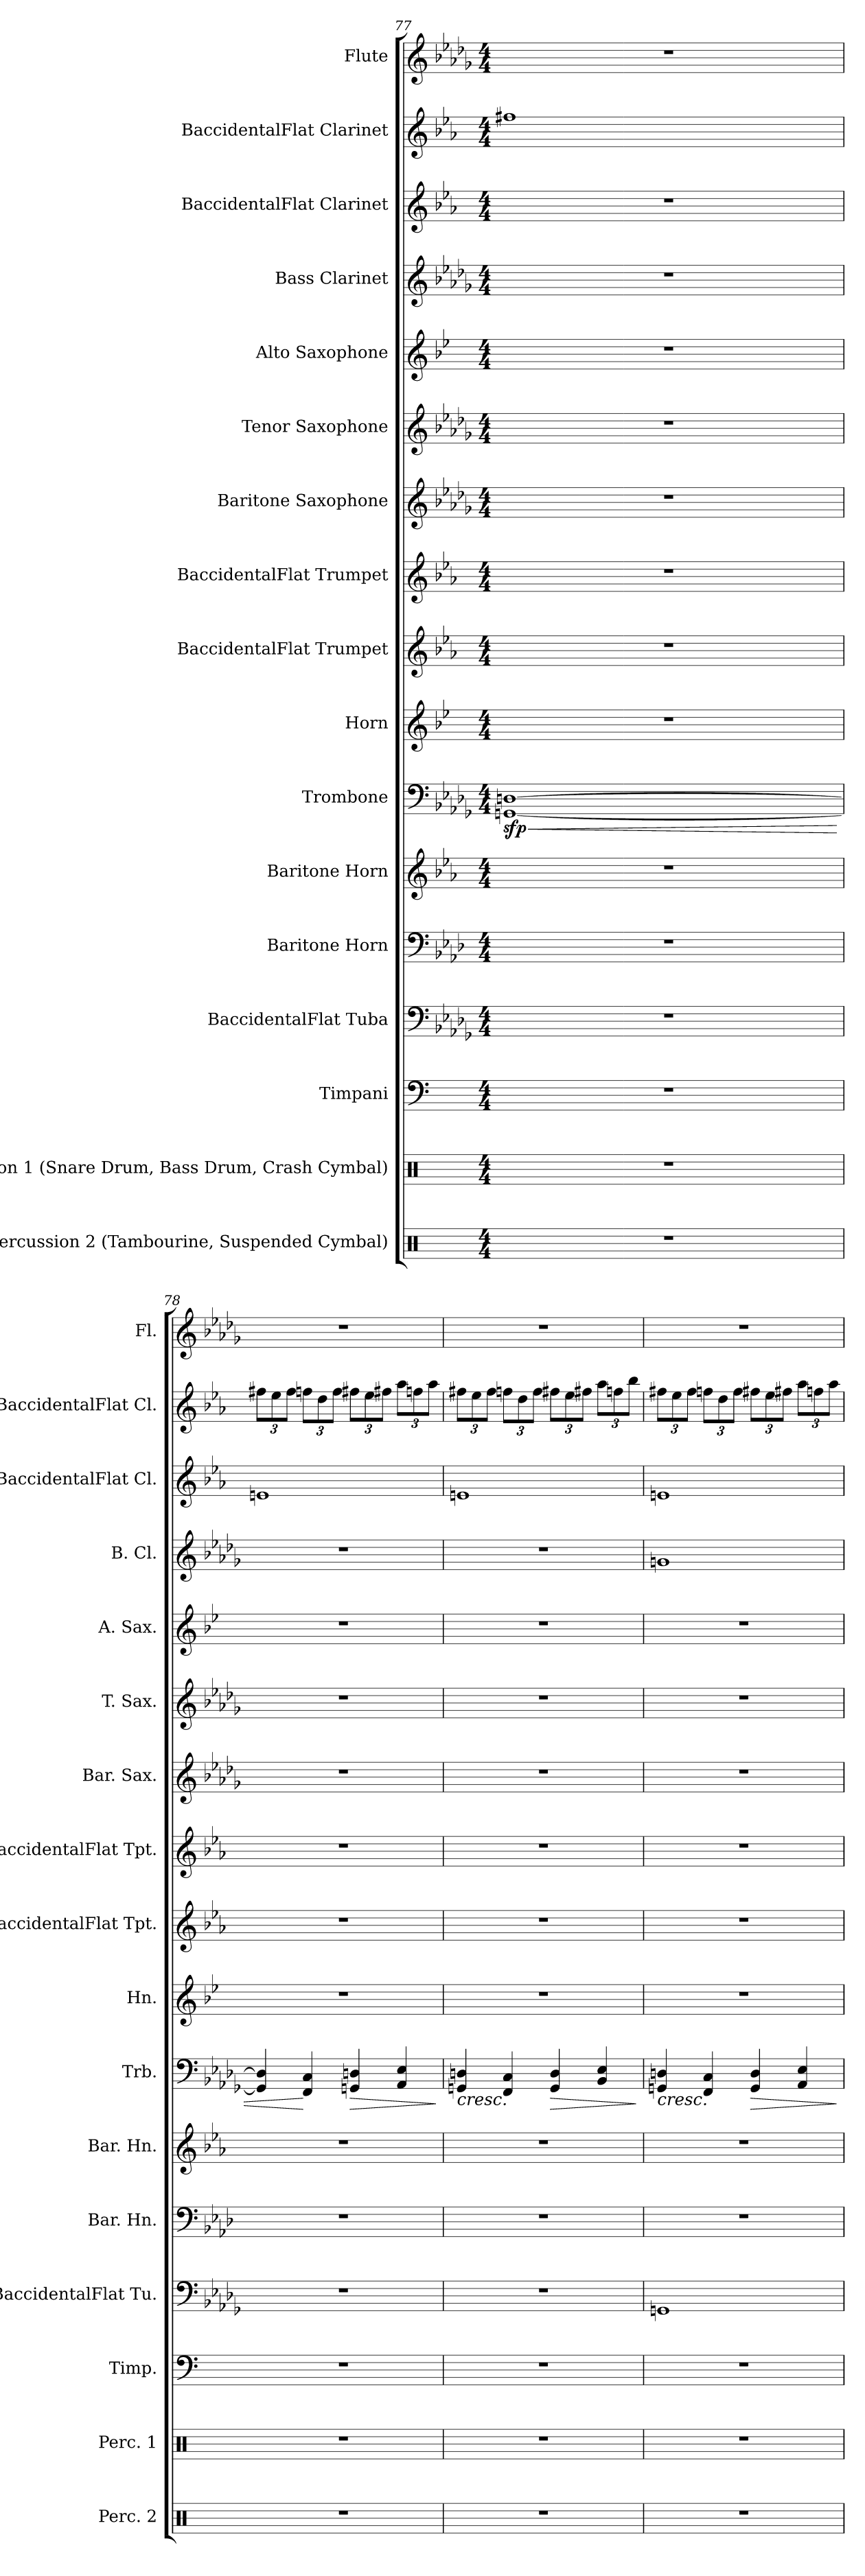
**kern	**kern	**kern	**kern	**kern	**kern	**kern	**dynam	**kern	**kern	**kern	**kern	**kern	**kern	**kern	**kern	**kern	**kern
*part17	*part16	*part15	*part14	*part13	*part12	*part11	*part11	*part10	*part9	*part8	*part7	*part6	*part5	*part4	*part3	*part2	*part1
*staff17	*staff16	*staff15	*staff14	*staff13	*staff12	*staff11	*staff11	*staff10	*staff9	*staff8	*staff7	*staff6	*staff5	*staff4	*staff3	*staff2	*staff1
*I"Percussion 2 (Tambourine, Suspended Cymbal)	*I"Percussion 1 (Snare Drum, Bass Drum, Crash Cymbal)	*I"Timpani	*I"BaccidentalFlat Tuba	*I"Baritone Horn	*I"Baritone Horn	*I"Trombone	*	*I"Horn	*I"BaccidentalFlat Trumpet	*I"BaccidentalFlat Trumpet	*I"Baritone Saxophone	*I"Tenor Saxophone	*I"Alto Saxophone	*I"Bass Clarinet	*I"BaccidentalFlat Clarinet	*I"BaccidentalFlat Clarinet	*I"Flute
*I'Perc. 2	*I'Perc. 1	*I'Timp.	*I'BaccidentalFlat Tu.	*I'Bar. Hn.	*I'Bar. Hn.	*I'Trb.	*	*I'Hn.	*I'BaccidentalFlat Tpt.	*I'BaccidentalFlat Tpt.	*I'Bar. Sax.	*I'T. Sax.	*I'A. Sax.	*I'B. Cl.	*I'BaccidentalFlat Cl.	*I'BaccidentalFlat Cl.	*I'Fl.
*clefX	*clefX	*clefF4	*clefF4	*clefF4	*clefG2	*clefF4	*	*clefG2	*clefG2	*clefG2	*clefG2	*clefG2	*clefG2	*clefG2	*clefG2	*clefG2	*clefG2
*	*	*	*	*ITrd4c7	*ITrd1c2	*	*	*ITrd4c7	*ITrd1c2	*ITrd1c2	*ITrd12c21	*ITrd8c14	*ITrd5c9	*ITrd8c14	*ITrd1c2	*ITrd1c2	*
*k[]	*k[]	*k[]	*k[b-e-a-d-g-]	*k[b-e-a-d-g-]	*k[b-e-a-d-g-]	*k[b-e-a-d-g-]	*	*k[b-e-a-]	*k[b-e-a-d-g-]	*k[b-e-a-d-g-]	*k[b-e-a-d-g-]	*k[b-e-a-d-g-]	*k[b-e-a-d-g-]	*k[b-e-a-d-g-]	*k[b-e-a-d-g-]	*k[b-e-a-d-g-]	*k[b-e-a-d-g-]
*M4/4	*M4/4	*M4/4	*M4/4	*M4/4	*M4/4	*M4/4	*	*M4/4	*M4/4	*M4/4	*M4/4	*M4/4	*M4/4	*M4/4	*M4/4	*M4/4	*M4/4
=77	=77	=77	=77	=77	=77	=77	=77	=77	=77	=77	=77	=77	=77	=77	=77	=77	=77
!	!	!	!	!	!	!	!LO:HP:b	!	!	!	!	!	!	!	!	!	!
!	!	!	!	!	!	!	!LO:DY:n=1:b	!	!	!	!	!	!	!	!	!	!
1r	1r	1r	1r	1r	1r	[1GGn [1Dn	< sfp	1r	1r	1r	1r	1r	1r	1r	1r	1een	1r
=78	=78	=78	=78	=78	=78	=78	=78	=78	=78	=78	=78	=78	=78	=78	=78	=78	=78
*	*	*	*	*	*	*	*	*	*	*	*	*	*	*	*	*Xbrackettup	*
1r	1r	1r	1r	1r	1r	4GG/] 4D/]	.	1r	1r	1r	1r	1r	1r	1r	1dn	12een\L	1r
.	.	.	.	.	.	.	.	.	.	.	.	.	.	.	.	12dd-\	.
.	.	.	.	.	.	.	.	.	.	.	.	.	.	.	.	12ee\J	.
.	.	.	.	.	.	4FF/ 4C/	[	.	.	.	.	.	.	.	.	12ee-X\L	.
.	.	.	.	.	.	.	.	.	.	.	.	.	.	.	.	12cc\	.
.	.	.	.	.	.	.	.	.	.	.	.	.	.	.	.	12ee-\J	.
!	!	!	!	!	!	!	!LO:HP:b	!	!	!	!	!	!	!	!	!	!
.	.	.	.	.	.	4GGn/ 4Dn/	>	.	.	.	.	.	.	.	.	12een\L	.
.	.	.	.	.	.	.	.	.	.	.	.	.	.	.	.	12dd-\	.
.	.	.	.	.	.	.	.	.	.	.	.	.	.	.	.	12een\J	.
.	.	.	.	.	.	4AA-/ 4E-/	.	.	.	.	.	.	.	.	.	12gg-\L	.
.	.	.	.	.	.	.	.	.	.	.	.	.	.	.	.	12ee-X\	.
.	.	.	.	.	.	.	.	.	.	.	.	.	.	.	.	12gg-\J	.
.	.	.	.	.	.	.	]	.	.	.	.	.	.	.	.	.	.
!!LO:PB:g=z
=79	=79	=79	=79	=79	=79	=79	=79	=79	=79	=79	=79	=79	=79	=79	=79	=79	=79
!	!	!	!	!	!	!	!LO:HP:b	!	!	!	!	!	!	!	!	!	!
1r	1r	1r	1r	1r	1r	4GGn/ 4Dn/	<	1r	1r	1r	1r	1r	1r	1r	1dn	12een\L	1r
.	.	.	.	.	.	.	.	.	.	.	.	.	.	.	.	12dd-\	.
.	.	.	.	.	.	.	.	.	.	.	.	.	.	.	.	12ee\J	.
.	.	.	.	.	.	4FF/ 4C/	.	.	.	.	.	.	.	.	.	12ee-X\L	.
.	.	.	.	.	.	.	.	.	.	.	.	.	.	.	.	12cc\	.
.	.	.	.	.	.	.	.	.	.	.	.	.	.	.	.	12ee-\J	.
!	!	!	!	!	!	!	!LO:HP:b	!	!	!	!	!	!	!	!	!	!
.	.	.	.	.	.	4GG/ 4D/	>	.	.	.	.	.	.	.	.	12een\L	.
.	.	.	.	.	.	.	.	.	.	.	.	.	.	.	.	12dd-\	.
.	.	.	.	.	.	.	.	.	.	.	.	.	.	.	.	12een\J	.
.	.	.	.	.	.	4BB-/ 4E-/	.	.	.	.	.	.	.	.	.	12gg-\L	.
.	.	.	.	.	.	.	.	.	.	.	.	.	.	.	.	12ee-X\	.
.	.	.	.	.	.	.	.	.	.	.	.	.	.	.	.	12aa-\J	.
.	.	.	.	.	.	.	[ ]	.	.	.	.	.	.	.	.	.	.
=80	=80	=80	=80	=80	=80	=80	=80	=80	=80	=80	=80	=80	=80	=80	=80	=80	=80
!	!	!	!	!	!	!	!LO:HP:b	!	!	!	!	!	!	!	!	!	!
1r	1r	1r	1GGn	1r	1r	4GGn/ 4Dn/	<	1r	1r	1r	1r	1r	1r	1Gn	1dn	12een\L	1r
.	.	.	.	.	.	.	.	.	.	.	.	.	.	.	.	12dd-\	.
.	.	.	.	.	.	.	.	.	.	.	.	.	.	.	.	12ee\J	.
.	.	.	.	.	.	4FF/ 4C/	.	.	.	.	.	.	.	.	.	12ee-X\L	.
.	.	.	.	.	.	.	.	.	.	.	.	.	.	.	.	12cc\	.
.	.	.	.	.	.	.	.	.	.	.	.	.	.	.	.	12ee-\J	.
!	!	!	!	!	!	!	!LO:HP:b	!	!	!	!	!	!	!	!	!	!
.	.	.	.	.	.	4GG/ 4D/	>	.	.	.	.	.	.	.	.	12een\L	.
.	.	.	.	.	.	.	.	.	.	.	.	.	.	.	.	12dd-\	.
.	.	.	.	.	.	.	.	.	.	.	.	.	.	.	.	12een\J	.
.	.	.	.	.	.	4AA-/ 4E-/	.	.	.	.	.	.	.	.	.	12gg-\L	.
.	.	.	.	.	.	.	.	.	.	.	.	.	.	.	.	12ee-X\	.
.	.	.	.	.	.	.	.	.	.	.	.	.	.	.	.	12gg-\J	.
.	.	.	.	.	.	.	[ ]	.	.	.	.	.	.	.	.	.	.
=	=	=	=	=	=	=	=	=	=	=	=	=	=	=	=	=	=
*-	*-	*-	*-	*-	*-	*-	*-	*-	*-	*-	*-	*-	*-	*-	*-	*-	*-
